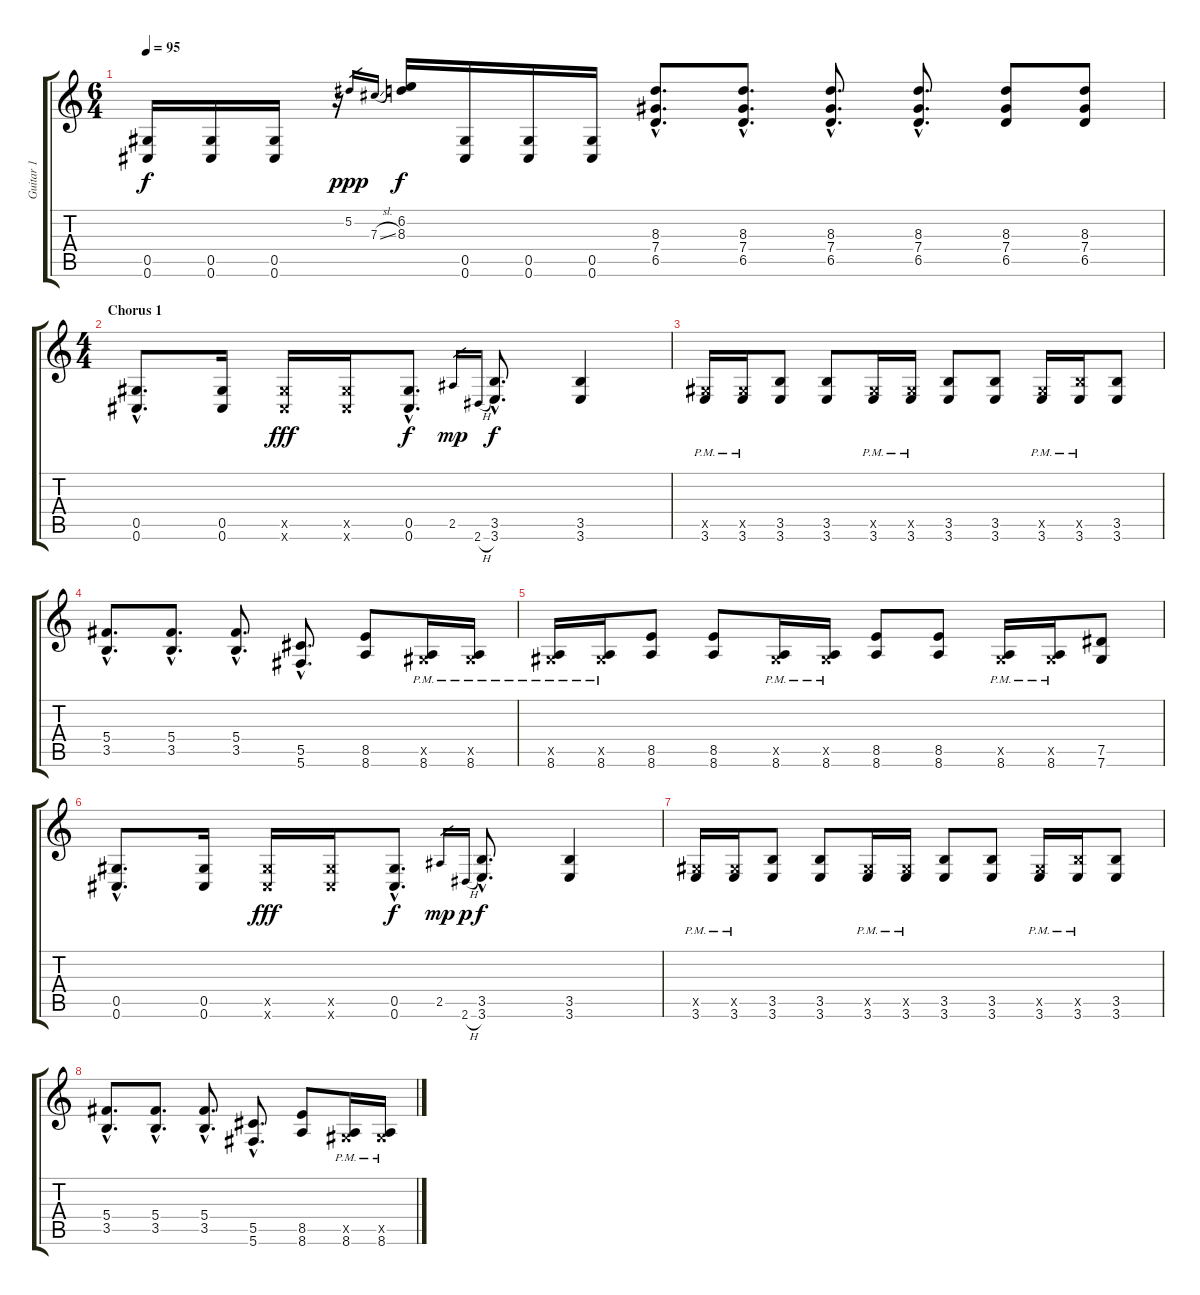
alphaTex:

\track ("Guitar 1" "Guitar 1") {instrument distortionguitar}
\staff {score tabs}
\tuning (Eb4 Bb3 Gb3 Db3 Ab2 Db2) {hide}
\ts (6 4)
\tempo 95
\clef g2
\ks c
(0.5 0.6).16{dy f} (0.5 0.6).16 (0.5 0.6).16 r.16 5.2.16{gr dy ppp} 7.3{sl}.16{gr} (6.2 8.3).16{dy f} (0.5 0.6).16 (0.5 0.6).16 (0.5 0.6).16 (8.3{hac} 7.4{hac} 6.5{hac}).8{d} (8.3{hac} 7.4{hac} 6.5{hac}).8{d} (8.3{hac} 7.4{hac} 6.5{hac}).8{d} (8.3{hac} 7.4{hac} 6.5{hac}).8{d} (8.3 7.4 6.5).8 (8.3 7.4 6.5).8 |
\ts (4 4)
\section ("" "Chorus 1")
(0.5{hac} 0.6{hac}).8{d} (0.5 0.6).16 (0.5{x} 0.6{x}).16{dy fff} (0.5{x} 0.6{x}).16 (0.5{hac} 0.6{hac}).8{d dy f} 2.5.16{gr dy mp} 2.6{h}.16{gr} (3.5{hac} 3.6{hac}).8{d dy f} (3.5 3.6).4 |
(0.5{x} 3.6{pm}).16 (0.5{x} 3.6{pm}).16 (3.5 3.6).8 (3.5 3.6).8 (0.5{x} 3.6{pm}).16 (0.5{x} 3.6{pm}).16 (3.5 3.6).8 (3.5 3.6).8 (0.5{x} 3.6{pm}).16 (3.5{x} 3.6{pm}).16 (3.5 3.6).8 |
(5.4{hac} 3.5{hac}).8{d} (5.4{hac} 3.5{hac}).8{d} (5.4{hac} 3.5{hac}).8{d} (5.5{hac} 5.6{hac}).8{d} (8.5 8.6).8 (0.5{x} 8.6{pm}).16 (0.5{x} 8.6{pm}).16 |
(0.5{x} 8.6{pm}).16 (0.5{x} 8.6{pm}).16 (8.5 8.6).8 (8.5 8.6).8 (0.5{x} 8.6{pm}).16 (0.5{x} 8.6{pm}).16 (8.5 8.6).8 (8.5 8.6).8 (0.5{x} 8.6{pm}).16 (0.5{x} 8.6{pm}).16 (7.5 7.6).8 |
(0.5{hac} 0.6{hac}).8{d} (0.5 0.6).16 (0.5{x} 0.6{x}).16{dy fff} (0.5{x} 0.6{x}).16 (0.5{hac} 0.6{hac}).8{d dy f} 2.5.16{gr dy mp} 2.6{h}.16{gr dy p} (3.5{hac} 3.6{hac}).8{d dy f} (3.5 3.6).4 |
(0.5{x} 3.6{pm}).16 (0.5{x} 3.6{pm}).16 (3.5 3.6).8 (3.5 3.6).8 (0.5{x} 3.6{pm}).16 (0.5{x} 3.6{pm}).16 (3.5 3.6).8 (3.5 3.6).8 (0.5{x} 3.6{pm}).16 (3.5{x} 3.6{pm}).16 (3.5 3.6).8 |
(5.4{hac} 3.5{hac}).8{d} (5.4{hac} 3.5{hac}).8{d} (5.4{hac} 3.5{hac}).8{d} (5.5{hac} 5.6{hac}).8{d} (8.5 8.6).8 (0.5{x} 8.6{pm}).16 (0.5{x} 8.6{pm}).16
